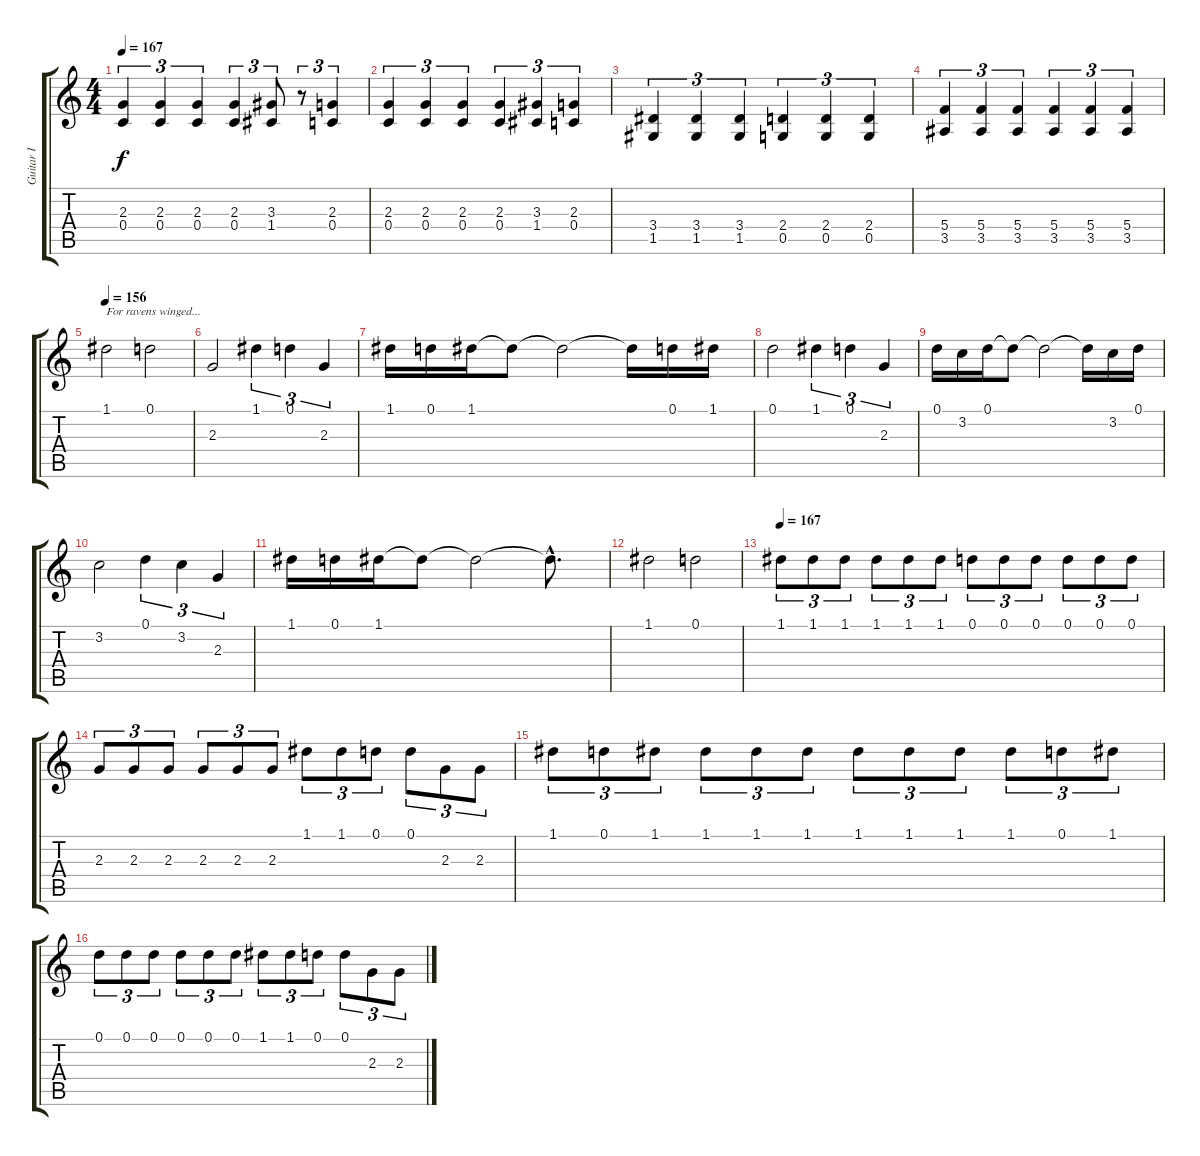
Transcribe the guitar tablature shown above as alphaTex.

\track ("Guitar I" "Guitar I") {instrument distortionguitar}
\staff {score tabs}
\tuning (D4 A3 F3 C3 G2 D2) {hide}
\ts (4 4)
\tempo 167
\clef g2
\ks c
(2.3 0.4).4{tu (3 2) dy f} (2.3 0.4).4{tu (3 2)} (2.3 0.4).4{tu (3 2)} (2.3 0.4).4{tu (3 2)} (3.3 1.4).8{tu (3 2)} r.8{tu (3 2)} (2.3 0.4).4{tu (3 2)} |
(2.3 0.4).4{tu (3 2)} (2.3 0.4).4{tu (3 2)} (2.3 0.4).4{tu (3 2)} (2.3 0.4).4{tu (3 2)} (3.3 1.4).4{tu (3 2)} (2.3 0.4).4{tu (3 2)} |
(3.4 1.5).4{tu (3 2)} (3.4 1.5).4{tu (3 2)} (3.4 1.5).4{tu (3 2)} (2.4 0.5).4{tu (3 2)} (2.4 0.5).4{tu (3 2)} (2.4 0.5).4{tu (3 2)} |
(5.4 3.5).4{tu (3 2)} (5.4 3.5).4{tu (3 2)} (5.4 3.5).4{tu (3 2)} (5.4 3.5).4{tu (3 2)} (5.4 3.5).4{tu (3 2)} (5.4 3.5).4{tu (3 2)} |
\tempo 156
1.1.2{txt "For ravens winged..."} 0.1.2 |
2.3.2 1.1.4{tu (3 2)} 0.1.4{tu (3 2)} 2.3.4{tu (3 2)} |
1.1.16 0.1.16 1.1.16 1.1{t}.8 1.1{t}.2 1.1{t}.16 0.1.16 1.1.16 |
0.1.2 1.1.4{tu (3 2)} 0.1.4{tu (3 2)} 2.3.4{tu (3 2)} |
0.1.16 3.2.16 0.1.16 0.1{t}.8 0.1{t}.2 0.1{t}.16 3.2.16 0.1.16 |
3.2.2 0.1.4{tu (3 2)} 3.2.4{tu (3 2)} 2.3.4{tu (3 2)} |
1.1.16 0.1.16 1.1.16 1.1{t}.8 1.1{t}.2 1.1{hac t}.8{d} |
1.1.2 0.1.2 |
\tempo 167
1.1.8{tu (3 2)} 1.1.8{tu (3 2)} 1.1.8{tu (3 2)} 1.1.8{tu (3 2)} 1.1.8{tu (3 2)} 1.1.8{tu (3 2)} 0.1.8{tu (3 2)} 0.1.8{tu (3 2)} 0.1.8{tu (3 2)} 0.1.8{tu (3 2)} 0.1.8{tu (3 2)} 0.1.8{tu (3 2)} |
2.3.8{tu (3 2)} 2.3.8{tu (3 2)} 2.3.8{tu (3 2)} 2.3.8{tu (3 2)} 2.3.8{tu (3 2)} 2.3.8{tu (3 2)} 1.1.8{tu (3 2)} 1.1.8{tu (3 2)} 0.1.8{tu (3 2)} 0.1.8{tu (3 2)} 2.3.8{tu (3 2)} 2.3.8{tu (3 2)} |
1.1.8{tu (3 2)} 0.1.8{tu (3 2)} 1.1.8{tu (3 2)} 1.1.8{tu (3 2)} 1.1.8{tu (3 2)} 1.1.8{tu (3 2)} 1.1.8{tu (3 2)} 1.1.8{tu (3 2)} 1.1.8{tu (3 2)} 1.1.8{tu (3 2)} 0.1.8{tu (3 2)} 1.1.8{tu (3 2)} |
0.1.8{tu (3 2)} 0.1.8{tu (3 2)} 0.1.8{tu (3 2)} 0.1.8{tu (3 2)} 0.1.8{tu (3 2)} 0.1.8{tu (3 2)} 1.1.8{tu (3 2)} 1.1.8{tu (3 2)} 0.1.8{tu (3 2)} 0.1.8{tu (3 2)} 2.3.8{tu (3 2)} 2.3.8{tu (3 2)}
